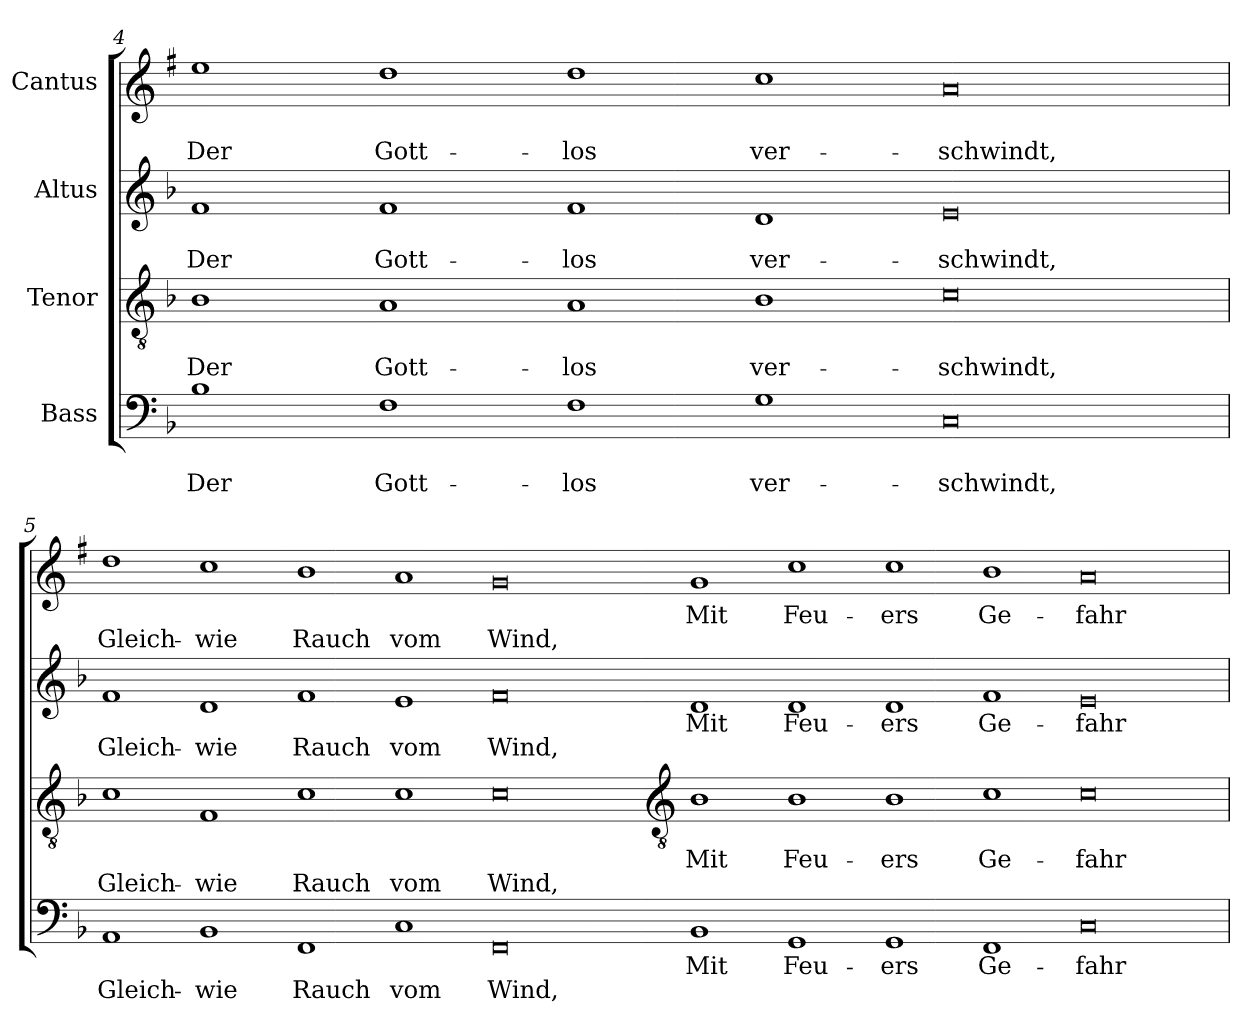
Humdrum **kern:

**kern	**text	**text	**kern	**text	**text	**kern	**text	**text	**kern	**text	**text
*part4	*part4	*part4	*part3	*part3	*part3	*part2	*part2	*part2	*part1	*part1	*part1
*staff4	*staff4	*staff4	*staff3	*staff3	*staff3	*staff2	*staff2	*staff2	*staff1	*staff1	*staff1
*I"Bass	*	*	*I"Tenor	*	*	*I"Altus	*	*	*I"Cantus	*	*
*clefF4	*	*	*clefGv2	*	*	*clefG2	*	*	*clefG2	*	*
*	*	*	*	*	*	*	*	*	*ITrd1c2	*	*
*k[b-]	*	*	*k[b-]	*	*	*k[b-]	*	*	*k[b-]	*	*
*F:	*	*	*F:	*	*	*F:	*	*	*F:	*	*
=4	=4	=4	=4	=4	=4	=4	=4	=4	=4	=4	=4
!	!	!LO:LY:b	!	!	!LO:LY:b	!	!	!LO:LY:b	!	!	!LO:LY:b
1B-	.	Der	1B-	.	Der	1f	.	Der	1dd	.	Der
!	!	!LO:LY:b	!	!	!LO:LY:b	!	!	!LO:LY:b	!	!	!LO:LY:b
1F	.	Gott-	1A	.	Gott-	1f	.	Gott-	1cc	.	Gott-
!	!	!LO:LY:b	!	!	!LO:LY:b	!	!	!LO:LY:b	!	!	!LO:LY:b
1F	.	-los	1A	.	-los	1f	.	-los	1cc	.	-los
!	!	!LO:LY:b	!	!	!LO:LY:b	!	!	!LO:LY:b	!	!	!LO:LY:b
1G	.	ver-	1B-	.	ver-	1d	.	ver-	1b-	.	ver-
!	!	!LO:LY:b	!	!	!LO:LY:b	!	!	!LO:LY:b	!	!	!LO:LY:b
0C	.	-schwindt,	0c	.	-schwindt,	0e	.	-schwindt,	0g	.	-schwindt,
=5	=5	=5	=5	=5	=5	=5	=5	=5	=5	=5	=5
!	!	!LO:LY:b	!	!	!LO:LY:b	!	!	!LO:LY:b	!	!	!LO:LY:b
1AA	.	Gleich-	1c	.	Gleich-	1f	.	Gleich-	1cc	.	Gleich-
!	!	!LO:LY:b	!	!	!LO:LY:b	!	!	!LO:LY:b	!	!	!LO:LY:b
1BB-	.	-wie	1F	.	-wie	1d	.	-wie	1b-	.	-wie
!	!	!LO:LY:b	!	!	!LO:LY:b	!	!	!LO:LY:b	!	!	!LO:LY:b
1FF	.	Rauch	1c	.	Rauch	1f	.	Rauch	1a	.	Rauch
!	!	!LO:LY:b	!	!	!LO:LY:b	!	!	!LO:LY:b	!	!	!LO:LY:b
1C	.	vom	1c	.	vom	1e	.	vom	1g	.	vom
!	!	!LO:LY:b	!	!	!LO:LY:b	!	!	!LO:LY:b	!	!	!LO:LY:b
0FF	.	Wind,	0c	.	Wind,	0f	.	Wind,	0f	.	Wind,
!!LO:LB:g=z
=6-	=6-	=6-	=6-	=6-	=6-	=6-	=6-	=6-	=6-	=6-	=6-
*	*	*	*clefGv2	*	*	*	*	*	*	*	*
!	!LO:LY:b	!	!	!LO:LY:b	!	!	!LO:LY:b	!	!	!LO:LY:b	!
1BB-	Mit	.	1B-	Mit	.	1d	Mit	.	1f	Mit	.
!	!LO:LY:b	!	!	!LO:LY:b	!	!	!LO:LY:b	!	!	!LO:LY:b	!
1GG	Feu-	.	1B-	Feu-	.	1d	Feu-	.	1b-	Feu-	.
!	!LO:LY:b	!	!	!LO:LY:b	!	!	!LO:LY:b	!	!	!LO:LY:b	!
1GG	-ers	.	1B-	-ers	.	1d	-ers	.	1b-	-ers	.
!	!LO:LY:b	!	!	!LO:LY:b	!	!	!LO:LY:b	!	!	!LO:LY:b	!
1FF	Ge-	.	1c	Ge-	.	1f	Ge-	.	1a	Ge-	.
!	!LO:LY:b	!	!	!LO:LY:b	!	!	!LO:LY:b	!	!	!LO:LY:b	!
0C	-fahr	.	0c	-fahr	.	0e	-fahr	.	0g	-fahr	.
=	=	=	=	=	=	=	=	=	=	=	=
*-	*-	*-	*-	*-	*-	*-	*-	*-	*-	*-	*-
